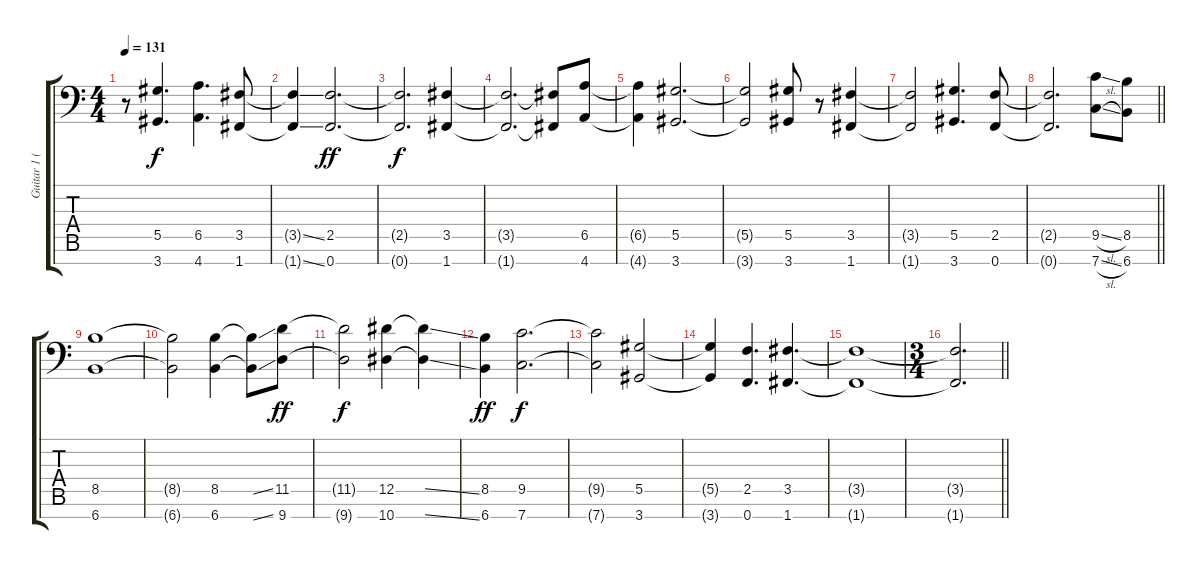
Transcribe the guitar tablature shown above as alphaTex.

\track ("Guitar 1 (Fredrik Thordendal)" "Guitar 1 (") {instrument overdrivenguitar}
\staff {score tabs}
\tuning (Bb3 F3 Db3 Ab2 Eb2 Bb1 F1) {hide}
\ts (4 4)
\tempo 131
\clef f4
\ks c
r.8{dy f} (5.5 3.7).4{d} (6.5 4.7).4{d} (3.5 1.7).8 |
(3.5{ss t} 1.7{ss t}).4 (2.5 0.7).2{d dy ff} |
(2.5{t} 0.7{t}).2{d dy f} (3.5 1.7).4 |
(3.5{t} 1.7{t}).2{d} (3.5{t} 1.7{t}).8 (6.5 4.7).8 |
(6.5{t} 4.7{t}).4 (5.5 3.7).2{d} |
(5.5{t} 3.7{t}).2 (5.5 3.7).8 r.8 (3.5 1.7).4 |
(3.5{t} 1.7{t}).2 (5.5 3.7).4{d} (2.5 0.7).8 |
\barLineRight lightlight
(2.5{t} 0.7{t}).2{d} (9.5{sl} 7.7{sl}).8 (8.5 6.7).8 |
(8.5 6.7).1 |
(8.5{t} 6.7{t}).2 (8.5 6.7).4 (8.5{ss t} 6.7{ss t}).8 (11.5 9.7).8{dy ff} |
(11.5{t} 9.7{t}).2{dy f} (12.5 10.7).4 (12.5{ss t} 10.7{ss t}).4 |
(8.5 6.7).4{dy ff} (9.5 7.7).2{d dy f} |
(9.5{t} 7.7{t}).2 (5.5 3.7).2 |
(5.5{t} 3.7{t}).4 (2.5 0.7).4{d} (3.5 1.7).4{d} |
(3.5{t} 1.7{t}).1 |
\ts (3 4)
\barLineRight lightlight
(3.5{t} 1.7{t}).2{d}
